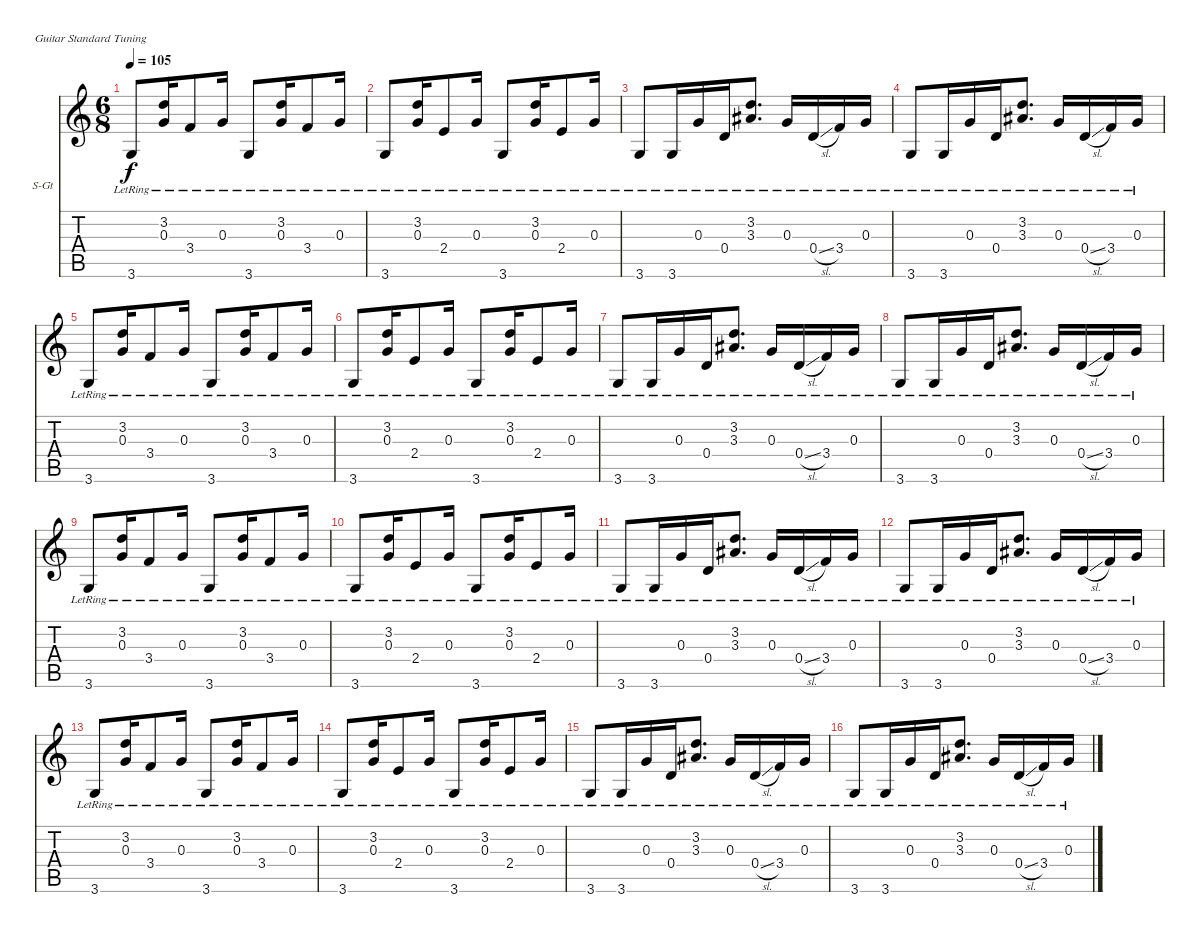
\defaultSystemsLayout 4
\bracketExtendMode nobrackets
\firstSystemTrackNameOrientation horizontal
\otherSystemsTrackNameOrientation horizontal
\track ("Steel Guitar" "S-Gt") {instrument acousticguitarsteel}
\staff {score tabs}
\tuning (E4 B3 G3 D3 A2 E2)
\ts (6 8)
\tempo 105
\clef g2
\scale
0.333333
\ks c
3.6{lr}.8{dy f} (3.2{lr} 0.3{lr}).16 3.4{lr}.8 0.3{lr}.16 3.6{lr}.8 (3.2{lr} 0.3{lr}).16 3.4{lr}.8 0.3{lr}.16 |
\scale
0.333333 3.6{lr}.8 (3.2{lr} 0.3{lr}).16 2.4{lr}.8 0.3{lr}.16 3.6{lr}.8 (3.2{lr} 0.3{lr}).16 2.4{lr}.8 0.3{lr}.16 |
\scale
0.333333 3.6{lr}.8 3.6{lr}.16 0.3{lr}.16 0.4{lr}.16 (3.2{lr} 3.3{lr}).8{d} 0.3{lr}.16 0.4{sl lr}.16 3.4{lr}.16 0.3{lr}.16 |
\scale
0.333333 3.6{lr}.8 3.6{lr}.16 0.3{lr}.16 0.4{lr}.16 (3.2{lr} 3.3{lr}).8{d} 0.3{lr}.16 0.4{sl lr}.16 3.4{lr}.16 0.3{lr}.16 |
\scale
0.333333 3.6{lr}.8 (3.2{lr} 0.3{lr}).16 3.4{lr}.8 0.3{lr}.16 3.6{lr}.8 (3.2{lr} 0.3{lr}).16 3.4{lr}.8 0.3{lr}.16 |
\scale
0.333333 3.6{lr}.8 (3.2{lr} 0.3{lr}).16 2.4{lr}.8 0.3{lr}.16 3.6{lr}.8 (3.2{lr} 0.3{lr}).16 2.4{lr}.8 0.3{lr}.16 |
\scale
0.333333 3.6{lr}.8 3.6{lr}.16 0.3{lr}.16 0.4{lr}.16 (3.2{lr} 3.3{lr}).8{d} 0.3{lr}.16 0.4{sl lr}.16 3.4{lr}.16 0.3{lr}.16 |
\scale
0.333333 3.6{lr}.8 3.6{lr}.16 0.3{lr}.16 0.4{lr}.16 (3.2{lr} 3.3{lr}).8{d} 0.3{lr}.16 0.4{sl lr}.16 3.4{lr}.16 0.3{lr}.16 |
\scale
0.333333 3.6{lr}.8 (3.2{lr} 0.3{lr}).16 3.4{lr}.8 0.3{lr}.16 3.6{lr}.8 (3.2{lr} 0.3{lr}).16 3.4{lr}.8 0.3{lr}.16 |
\scale
0.333333 3.6{lr}.8 (3.2{lr} 0.3{lr}).16 2.4{lr}.8 0.3{lr}.16 3.6{lr}.8 (3.2{lr} 0.3{lr}).16 2.4{lr}.8 0.3{lr}.16 |
\scale
0.333333 3.6{lr}.8 3.6{lr}.16 0.3{lr}.16 0.4{lr}.16 (3.2{lr} 3.3{lr}).8{d} 0.3{lr}.16 0.4{sl lr}.16 3.4{lr}.16 0.3{lr}.16 |
\scale
0.333333 3.6{lr}.8 3.6{lr}.16 0.3{lr}.16 0.4{lr}.16 (3.2{lr} 3.3{lr}).8{d} 0.3{lr}.16 0.4{sl lr}.16 3.4{lr}.16 0.3{lr}.16 |
\scale
0.333333 3.6{lr}.8 (3.2{lr} 0.3{lr}).16 3.4{lr}.8 0.3{lr}.16 3.6{lr}.8 (3.2{lr} 0.3{lr}).16 3.4{lr}.8 0.3{lr}.16 |
\scale
0.333333 3.6{lr}.8 (3.2{lr} 0.3{lr}).16 2.4{lr}.8 0.3{lr}.16 3.6{lr}.8 (3.2{lr} 0.3{lr}).16 2.4{lr}.8 0.3{lr}.16 |
\scale
0.333333 3.6{lr}.8 3.6{lr}.16 0.3{lr}.16 0.4{lr}.16 (3.2{lr} 3.3{lr}).8{d} 0.3{lr}.16 0.4{sl lr}.16 3.4{lr}.16 0.3{lr}.16 |
\scale
0.333333 3.6{lr}.8 3.6{lr}.16 0.3{lr}.16 0.4{lr}.16 (3.2{lr} 3.3{lr}).8{d} 0.3{lr}.16 0.4{sl lr}.16 3.4{lr}.16 0.3{lr}.16
